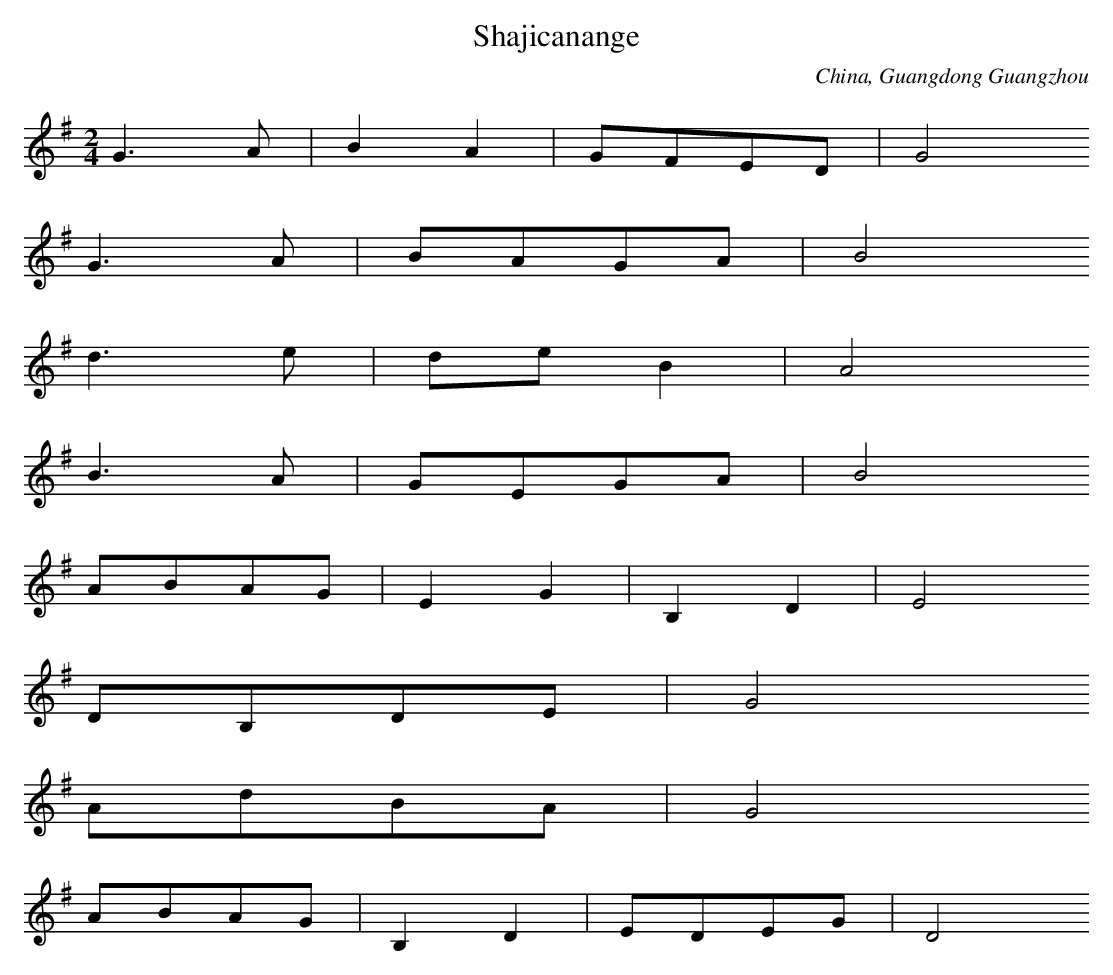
X:1
T: Shajicanange
O: China, Guangdong Guangzhou
M: 2/4
L: 1/16
K: G
G6A2 | B4A4 | G2F2E2D2 | G8
G6A2 | B2A2G2A2 | B8
d6e2 | d2e2B4 | A8
B6A2 | G2E2G2A2 | B8
A2B2A2G2 | E4G4 | B,4D4 | E8
D2B,2D2E2 | G8
A2d2B2A2 | G8
A2B2A2G2 | B,4D4 | E2D2E2G2 | D8
